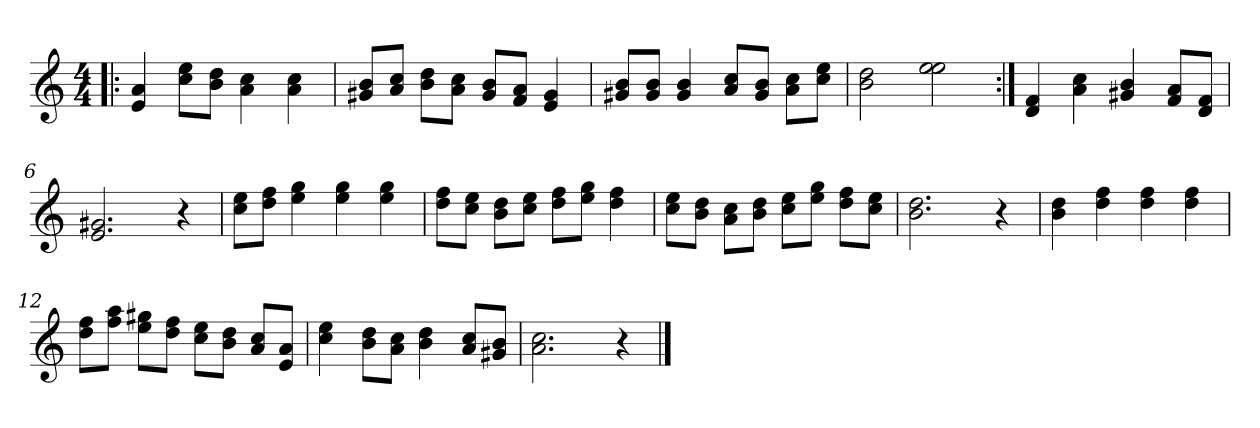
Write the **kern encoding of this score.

**kern
*part1
*staff1
*clefG2
*k[]
*M4/4
=1!|:
4e/ 4a/
8cc\ 8ee\L
8b\ 8dd\J
4a\ 4cc\
4a\ 4cc\
=2
8g#X/ 8b/L
8a/ 8cc/J
8b\ 8dd\L
8a\ 8cc\J
8g#/ 8b/L
8f/ 8a/J
4e/ 4g#/
=3
8g#X/ 8b/L
8g#/ 8b/J
4g#/ 4b/
8a/ 8cc/L
8g#/ 8b/J
8a\ 8cc\L
8cc\ 8ee\J
=4
2b\ 2dd\
2ee\ 2ee\
=5:|!
4d/ 4f/
4a\ 4cc\
4g#X/ 4b/
8f/ 8a/L
8d/ 8f/J
=6
2.e/ 2.g#X/
4r
=7
8cc\ 8ee\L
8dd\ 8ff\J
4ee\ 4gg\
4ee\ 4gg\
4ee\ 4gg\
!!LO:LB:g=z
=8
8dd\ 8ff\L
8cc\ 8ee\J
8b\ 8dd\L
8cc\ 8ee\J
8dd\ 8ff\L
8ee\ 8gg\J
4dd\ 4ff\
=9
8cc\ 8ee\L
8b\ 8dd\J
8a\ 8cc\L
8b\ 8dd\J
8cc\ 8ee\L
8ee\ 8gg\J
8dd\ 8ff\L
8cc\ 8ee\J
=10
2.b\ 2.dd\
4r
=11
4b\ 4dd\
4dd\ 4ff\
4dd\ 4ff\
4dd\ 4ff\
=12
8dd\ 8ff\L
8ff\ 8aa\J
8ee\ 8gg#X\L
8dd\ 8ff\J
8cc\ 8ee\L
8b\ 8dd\J
8a/ 8cc/L
8e/ 8a/J
=13
4cc\ 4ee\
8b\ 8dd\L
8a\ 8cc\J
4b\ 4dd\
8a/ 8cc/L
8g#X/ 8b/J
=14
2.a\ 2.cc\
4r
==
*-
